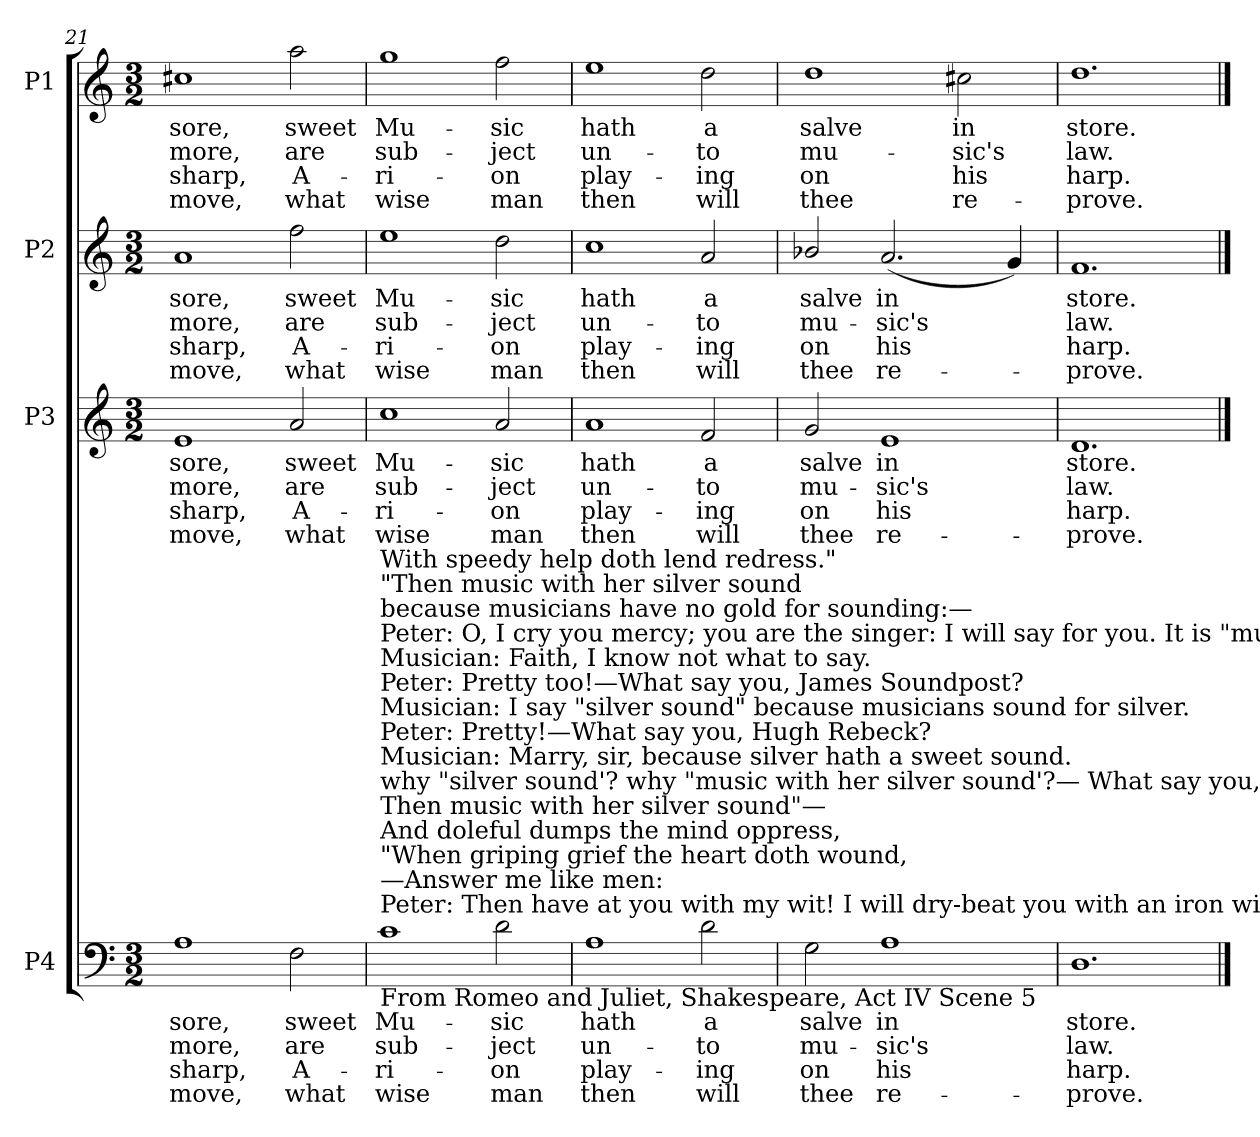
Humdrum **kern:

**kern	**text	**text	**text	**text	**kern	**text	**text	**text	**text	**kern	**text	**text	**text	**text	**kern	**text	**text	**text	**text
*part4	*part4	*part4	*part4	*part4	*part3	*part3	*part3	*part3	*part3	*part2	*part2	*part2	*part2	*part2	*part1	*part1	*part1	*part1	*part1
*staff4	*staff4	*staff4	*staff4	*staff4	*staff3	*staff3	*staff3	*staff3	*staff3	*staff2	*staff2	*staff2	*staff2	*staff2	*staff1	*staff1	*staff1	*staff1	*staff1
*I"P4	*	*	*	*	*I"P3	*	*	*	*	*I"P2	*	*	*	*	*I"P1	*	*	*	*
*clefF4	*	*	*	*	*clefG2	*	*	*	*	*clefG2	*	*	*	*	*clefG2	*	*	*	*
*k[]	*	*	*	*	*k[]	*	*	*	*	*k[]	*	*	*	*	*k[]	*	*	*	*
*C:	*	*	*	*	*C:	*	*	*	*	*C:	*	*	*	*	*C:	*	*	*	*
*M3/2	*	*	*	*	*M3/2	*	*	*	*	*M3/2	*	*	*	*	*M3/2	*	*	*	*
=21	=21	=21	=21	=21	=21	=21	=21	=21	=21	=21	=21	=21	=21	=21	=21	=21	=21	=21	=21
!	!LO:LY:b:color=#000000	!LO:LY:b:color=#000000	!LO:LY:b:color=#000000	!LO:LY:b:color=#000000	!	!	!	!	!	!	!	!	!	!	!	!	!	!	!
!	!	!	!	!	!	!LO:LY:b:color=#000000	!LO:LY:b:color=#000000	!LO:LY:b:color=#000000	!LO:LY:b:color=#000000	!	!	!	!	!	!	!	!	!	!
!	!	!	!	!	!	!	!	!	!	!	!LO:LY:b:color=#000000	!LO:LY:b:color=#000000	!LO:LY:b:color=#000000	!LO:LY:b:color=#000000	!	!	!	!	!
!	!	!	!	!	!	!	!	!	!	!	!	!	!	!	!	!LO:LY:b:color=#000000	!LO:LY:b:color=#000000	!LO:LY:b:color=#000000	!LO:LY:b:color=#000000
1Ai	sore,	more,	sharp,	move,	1ei	sore,	more,	sharp,	move,	1ai	sore,	more,	sharp,	move,	1cc#Xi	sore,	more,	sharp,	move,
!	!LO:LY:b:color=#000000	!LO:LY:b:color=#000000	!LO:LY:b:color=#000000	!LO:LY:b:color=#000000	!	!	!	!	!	!	!	!	!	!	!	!	!	!	!
!	!	!	!	!	!	!LO:LY:b:color=#000000	!LO:LY:b:color=#000000	!LO:LY:b:color=#000000	!LO:LY:b:color=#000000	!	!	!	!	!	!	!	!	!	!
!	!	!	!	!	!	!	!	!	!	!	!LO:LY:b:color=#000000	!LO:LY:b:color=#000000	!LO:LY:b:color=#000000	!LO:LY:b:color=#000000	!	!	!	!	!
!	!	!	!	!	!	!	!	!	!	!	!	!	!	!	!	!LO:LY:b:color=#000000	!LO:LY:b:color=#000000	!LO:LY:b:color=#000000	!LO:LY:b:color=#000000
2Fi\	sweet	are	A-	-what	2ai/	sweet	are	A-	-what	2ffi\	sweet	are	A-	-what	2aai\	sweet	are	A-	-what
!!LO:PB:g=z
=22	=22	=22	=22	=22	=22	=22	=22	=22	=22	=22	=22	=22	=22	=22	=22	=22	=22	=22	=22
!	!LO:LY:b:color=#000000	!LO:LY:b:color=#000000	!LO:LY:b:color=#000000	!LO:LY:b:color=#000000	!	!	!	!	!	!	!	!	!	!	!	!	!	!	!
!	!	!	!	!	!	!LO:LY:b:color=#000000	!LO:LY:b:color=#000000	!LO:LY:b:color=#000000	!LO:LY:b:color=#000000	!	!	!	!	!	!	!	!	!	!
!	!	!	!	!	!	!	!	!	!	!	!LO:LY:b:color=#000000	!LO:LY:b:color=#000000	!LO:LY:b:color=#000000	!LO:LY:b:color=#000000	!	!	!	!	!
!LO:TX:b:t=From Romeo and Juliet, Shakespeare, Act IV Scene 5	!	!	!	!	!	!	!	!	!	!	!	!	!	!	!	!	!	!	!
!LO:TX:t=Peter&colon; Then have at you with my wit! I will dry-beat you with an iron wit, and put up my iron dagger.	!	!	!	!	!	!	!	!	!	!	!	!	!	!	!	!	!	!	!
!LO:TX:t=—Answer me like men&colon;	!	!	!	!	!	!	!	!	!	!	!	!	!	!	!	!	!	!	!
!LO:TX:t="When griping grief the heart doth wound,	!	!	!	!	!	!	!	!	!	!	!	!	!	!	!	!	!	!	!
!LO:TX:t=And doleful dumps the mind oppress,	!	!	!	!	!	!	!	!	!	!	!	!	!	!	!	!	!	!	!
!LO:TX:t=Then music with her silver sound"—	!	!	!	!	!	!	!	!	!	!	!	!	!	!	!	!	!	!	!
!LO:TX:t=why "silver sound'? why "music with her silver sound'?— What say you, Simon Catling?	!	!	!	!	!	!	!	!	!	!	!	!	!	!	!	!	!	!	!
!LO:TX:t=Musician&colon; Marry, sir, because silver hath a sweet sound.	!	!	!	!	!	!	!	!	!	!	!	!	!	!	!	!	!	!	!
!LO:TX:t=Peter&colon; Pretty!—What say you, Hugh Rebeck?	!	!	!	!	!	!	!	!	!	!	!	!	!	!	!	!	!	!	!
!LO:TX:t=Musician&colon; I say "silver sound" because musicians sound for silver.	!	!	!	!	!	!	!	!	!	!	!	!	!	!	!	!	!	!	!
!LO:TX:t=Peter&colon; Pretty too!—What say you, James Soundpost?	!	!	!	!	!	!	!	!	!	!	!	!	!	!	!	!	!	!	!
!LO:TX:t=Musician&colon; Faith, I know not what to say.	!	!	!	!	!	!	!	!	!	!	!	!	!	!	!	!	!	!	!
!LO:TX:t=Peter&colon; O, I cry you mercy; you are the singer&colon; I will say for you. It is "music with her silver sound"	!	!	!	!	!	!	!	!	!	!	!	!	!	!	!	!	!	!	!
!LO:TX:t=because musicians have no gold for sounding&colon;—	!	!	!	!	!	!	!	!	!	!	!	!	!	!	!	!	!	!	!
!LO:TX:t="Then music with her silver sound	!	!	!	!	!	!	!	!	!	!	!	!	!	!	!	!	!	!	!
!LO:TX:t=With speedy help doth lend redress."	!	!	!	!	!	!	!	!	!	!	!	!	!	!	!	!	!	!	!
!	!	!	!	!	!	!	!	!	!	!	!	!	!	!	!	!LO:LY:b:color=#000000	!LO:LY:b:color=#000000	!LO:LY:b:color=#000000	!LO:LY:b:color=#000000
1ci	Mu-	sub-	ri-	-wise	1cci	Mu-	sub-	ri-	-wise	1eei	Mu-	sub-	ri-	-wise	1ggi	Mu-	sub-	ri-	-wise
!	!LO:LY:b:color=#000000	!LO:LY:b:color=#000000	!LO:LY:b:color=#000000	!LO:LY:b:color=#000000	!	!	!	!	!	!	!	!	!	!	!	!	!	!	!
!	!	!	!	!	!	!LO:LY:b:color=#000000	!LO:LY:b:color=#000000	!LO:LY:b:color=#000000	!LO:LY:b:color=#000000	!	!	!	!	!	!	!	!	!	!
!	!	!	!	!	!	!	!	!	!	!	!LO:LY:b:color=#000000	!LO:LY:b:color=#000000	!LO:LY:b:color=#000000	!LO:LY:b:color=#000000	!	!	!	!	!
!	!	!	!	!	!	!	!	!	!	!	!	!	!	!	!	!LO:LY:b:color=#000000	!LO:LY:b:color=#000000	!LO:LY:b:color=#000000	!LO:LY:b:color=#000000
2di\	-sic	-ject	on	man	2ai/	-sic	-ject	on	man	2ddi\	-sic	-ject	on	man	2ffi\	-sic	-ject	on	man
=23	=23	=23	=23	=23	=23	=23	=23	=23	=23	=23	=23	=23	=23	=23	=23	=23	=23	=23	=23
!	!LO:LY:b:color=#000000	!LO:LY:b:color=#000000	!LO:LY:b:color=#000000	!LO:LY:b:color=#000000	!	!	!	!	!	!	!	!	!	!	!	!	!	!	!
!	!	!	!	!	!	!LO:LY:b:color=#000000	!LO:LY:b:color=#000000	!LO:LY:b:color=#000000	!LO:LY:b:color=#000000	!	!	!	!	!	!	!	!	!	!
!	!	!	!	!	!	!	!	!	!	!	!LO:LY:b:color=#000000	!LO:LY:b:color=#000000	!LO:LY:b:color=#000000	!LO:LY:b:color=#000000	!	!	!	!	!
!	!	!	!	!	!	!	!	!	!	!	!	!	!	!	!	!LO:LY:b:color=#000000	!LO:LY:b:color=#000000	!LO:LY:b:color=#000000	!LO:LY:b:color=#000000
1Ai	hath	un-	play-	-then	1ai	hath	un-	play-	-then	1cci	hath	un-	play-	-then	1eei	hath	un-	play-	-then
!	!LO:LY:b:color=#000000	!LO:LY:b:color=#000000	!LO:LY:b:color=#000000	!LO:LY:b:color=#000000	!	!	!	!	!	!	!	!	!	!	!	!	!	!	!
!	!	!	!	!	!	!LO:LY:b:color=#000000	!LO:LY:b:color=#000000	!LO:LY:b:color=#000000	!LO:LY:b:color=#000000	!	!	!	!	!	!	!	!	!	!
!	!	!	!	!	!	!	!	!	!	!	!LO:LY:b:color=#000000	!LO:LY:b:color=#000000	!LO:LY:b:color=#000000	!LO:LY:b:color=#000000	!	!	!	!	!
!	!	!	!	!	!	!	!	!	!	!	!	!	!	!	!	!LO:LY:b:color=#000000	!LO:LY:b:color=#000000	!LO:LY:b:color=#000000	!LO:LY:b:color=#000000
2di\	a	-to	ing	will	2fi/	a	-to	ing	will	2ai/	a	-to	ing	will	2ddi\	a	-to	ing	will
=24	=24	=24	=24	=24	=24	=24	=24	=24	=24	=24	=24	=24	=24	=24	=24	=24	=24	=24	=24
!	!LO:LY:b:color=#000000	!LO:LY:b:color=#000000	!LO:LY:b:color=#000000	!LO:LY:b:color=#000000	!	!	!	!	!	!	!	!	!	!	!	!	!	!	!
!	!	!	!	!	!	!LO:LY:b:color=#000000	!LO:LY:b:color=#000000	!LO:LY:b:color=#000000	!LO:LY:b:color=#000000	!	!	!	!	!	!	!	!	!	!
!	!	!	!	!	!	!	!	!	!	!	!LO:LY:b:color=#000000	!LO:LY:b:color=#000000	!LO:LY:b:color=#000000	!LO:LY:b:color=#000000	!	!	!	!	!
!	!	!	!	!	!	!	!	!	!	!	!	!	!	!	!	!LO:LY:b:color=#000000	!LO:LY:b:color=#000000	!LO:LY:b:color=#000000	!LO:LY:b:color=#000000
2Gi\	salve	mu-	on	thee	2gi/	salve	mu-	on	thee	2b-Xi/	salve	mu-	on	thee	1ddi	salve	mu-	on	thee
!	!LO:LY:b:color=#000000	!LO:LY:b:color=#000000	!LO:LY:b:color=#000000	!LO:LY:b:color=#000000	!	!	!	!	!	!	!	!	!	!	!	!	!	!	!
!	!	!	!	!	!	!LO:LY:b:color=#000000	!LO:LY:b:color=#000000	!LO:LY:b:color=#000000	!LO:LY:b:color=#000000	!	!	!	!	!	!	!	!	!	!
!	!	!	!	!	!	!	!	!	!	!	!LO:LY:b:color=#000000	!LO:LY:b:color=#000000	!LO:LY:b:color=#000000	!LO:LY:b:color=#000000	!	!	!	!	!
1Ai	in	-sic's	-his	re-	1ei	in	-sic's	his	re-	(2.ai/	in	-sic's	his	re-	.	.	.	.	.
!	!	!	!	!	!	!	!	!	!	!	!	!	!	!	!	!LO:LY:b:color=#000000	!LO:LY:b:color=#000000	!LO:LY:b:color=#000000	!LO:LY:b:color=#000000
.	.	.	.	.	.	.	.	.	.	.	.	.	.	.	2cc#Xi\	in	-sic's	his	re-
.	.	.	.	.	.	.	.	.	.	4gi/)	.	.	.	.	.	.	.	.	.
=25	=25	=25	=25	=25	=25	=25	=25	=25	=25	=25	=25	=25	=25	=25	=25	=25	=25	=25	=25
!	!LO:LY:b:color=#000000	!LO:LY:b:color=#000000	!LO:LY:b:color=#000000	!LO:LY:b:color=#000000	!	!	!	!	!	!	!	!	!	!	!	!	!	!	!
!	!	!	!	!	!	!LO:LY:b:color=#000000	!LO:LY:b:color=#000000	!LO:LY:b:color=#000000	!LO:LY:b:color=#000000	!	!	!	!	!	!	!	!	!	!
!	!	!	!	!	!	!	!	!	!	!	!LO:LY:b:color=#000000	!LO:LY:b:color=#000000	!LO:LY:b:color=#000000	!LO:LY:b:color=#000000	!	!	!	!	!
!	!	!	!	!	!	!	!	!	!	!	!	!	!	!	!	!LO:LY:b:color=#000000	!LO:LY:b:color=#000000	!LO:LY:b:color=#000000	!LO:LY:b:color=#000000
1.Di	store.	law.	harp.	prove.	1.di	store.	law.	-harp.	prove.	1.fi	store.	law.	-harp.	prove.	1.ddi	store.	law.	-harp.	prove.
==	==	==	==	==	==	==	==	==	==	==	==	==	==	==	==	==	==	==	==
*-	*-	*-	*-	*-	*-	*-	*-	*-	*-	*-	*-	*-	*-	*-	*-	*-	*-	*-	*-
